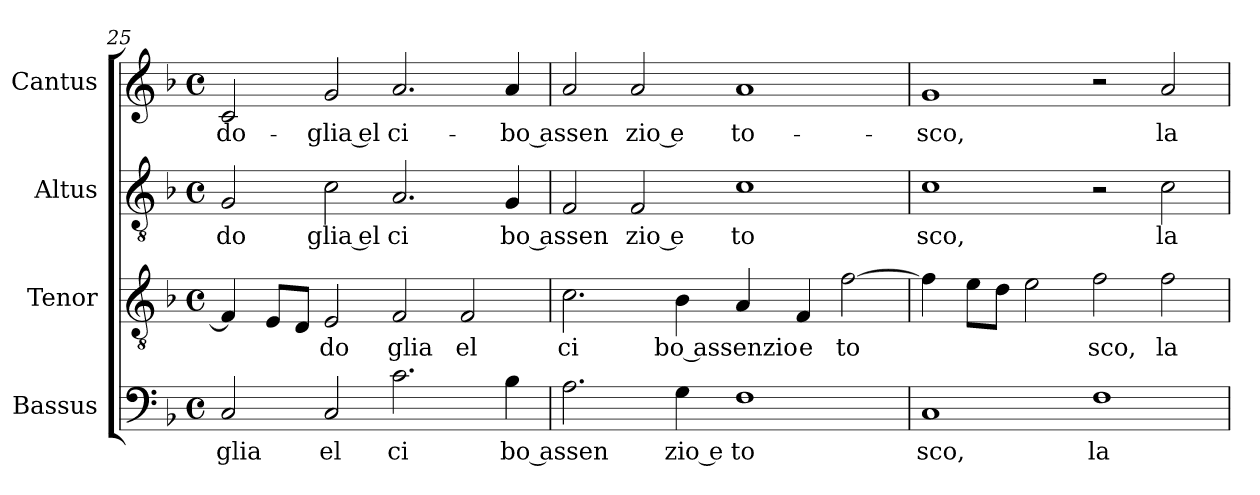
**kern	**text	**kern	**text	**kern	**text	**kern	**text
*part4	*part4	*part3	*part3	*part2	*part2	*part1	*part1
*staff4	*staff4	*staff3	*staff3	*staff2	*staff2	*staff1	*staff1
*I"Bassus	*	*I"Tenor	*	*I"Altus	*	*I"Cantus	*
!!LO:LB:g=z
*clefF4	*	*clefGv2	*	*clefGv2	*	*clefG2	*
*k[b-]	*	*k[b-]	*	*k[b-]	*	*k[b-]	*
*F:	*	*F:	*	*F:	*	*F:	*
*M4/4	*	*M4/4	*	*M4/4	*	*M4/4	*
*met(c)	*	*met(c)	*	*met(c)	*	*met(c)	*
=25	=25	=25	=25	=25	=25	=25	=25
!	!LO:LY:b:cj	!	!	!	!LO:LY:b:cj	!	!LO:LY:b:cj
2C/	glia	4F/]	.	2G/	do	2c/	do-
.	.	8E/L	.	.	.	.	.
.	.	8D/J	.	.	.	.	.
!	!LO:LY:b:cj	!	!LO:LY:b:cj	!	!LO:LY:b:rj	!	!LO:LY:b:rj
2C/	el	2E/	do	2c\	glia el	2g/	-glia el
!	!LO:LY:b:cj	!	!LO:LY:b:cj	!	!LO:LY:b:cj	!	!LO:LY:b:cj
2.c\	ci	2F/	glia	2.A/	ci	2.a/	ci-
!	!	!	!LO:LY:b:cj	!	!	!	!
.	.	2F/	el	.	.	.	.
!	!LO:LY:b:rj	!	!	!	!LO:LY:b:rj	!	!LO:LY:b:rj
4B-\	bo assen	.	.	4G/	bo assen	4a/	-bo assen
=26	=26	=26	=26	=26	=26	=26	=26
!	!	!	!LO:LY:b:cj	!	!	!	!
2.A\	.	2.c\	ci	2F/	.	2a/	.
!	!	!	!	!	!LO:LY:b:rj	!	!LO:LY:b:rj
.	.	.	.	2F/	zio e	2a/	zio e
!	!LO:LY:b:rj	!	!LO:LY:b:rj	!	!	!	!
4G\	zio e	4B-\	bo assenzio	.	.	.	.
!	!LO:LY:b:cj	!	!	!	!LO:LY:b:cj	!	!LO:LY:b:cj
1F	to	4A/	.	1c	to	1a	to-
!	!	!	!LO:LY:b	!	!	!	!
.	.	4F/	e	.	.	.	.
!	!	!	!LO:LY:b:cj	!	!	!	!
.	.	[>2f\	to	.	.	.	.
=27	=27	=27	=27	=27	=27	=27	=27
!	!LO:LY:b:cj	!	!	!	!LO:LY:b:cj	!	!LO:LY:b:cj
1C	sco,	4f\]	.	1c	sco,	1g	-sco,
.	.	8e\L	.	.	.	.	.
.	.	8d\J	.	.	.	.	.
.	.	2e\	.	.	.	.	.
!	!LO:LY:b:cj	!	!LO:LY:b:cj	!	!	!	!
1F	la	2f\	sco,	2r	.	2r	.
!	!	!	!LO:LY:b:cj	!	!LO:LY:b:cj	!	!LO:LY:b:cj
.	.	2f\	la	2c\	la	2a/	la
=	=	=	=	=	=	=	=
*-	*-	*-	*-	*-	*-	*-	*-
